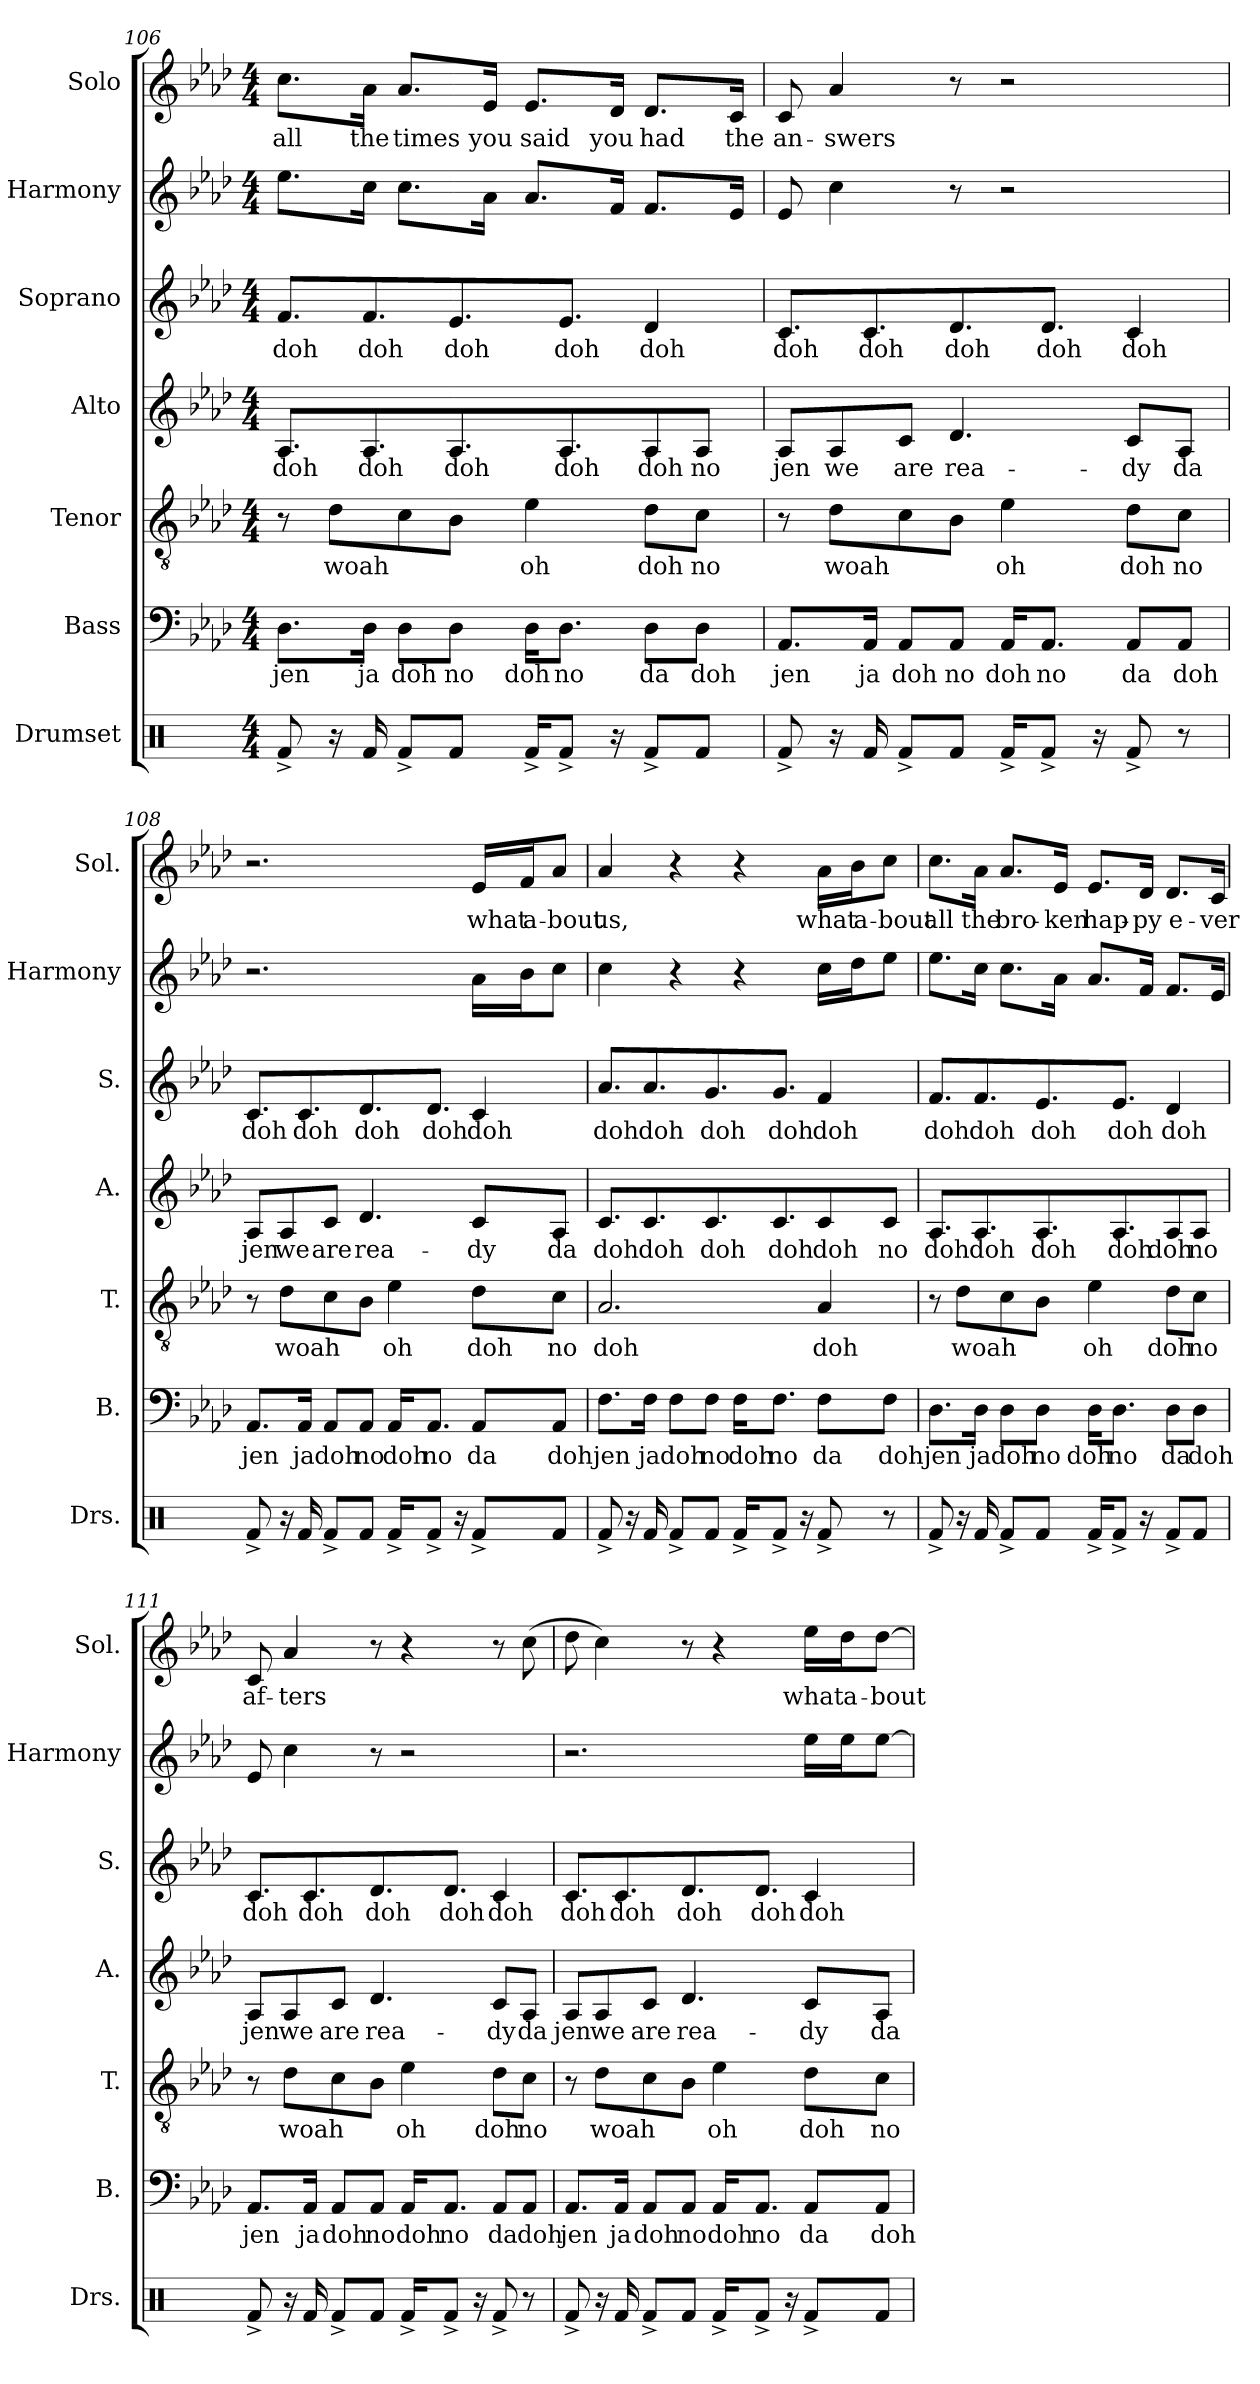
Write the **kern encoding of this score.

**kern	**kern	**text	**kern	**text	**kern	**text	**kern	**text	**kern	**kern	**text
*part7	*part6	*part6	*part5	*part5	*part4	*part4	*part3	*part3	*part2	*part1	*part1
*staff7	*staff6	*staff6	*staff5	*staff5	*staff4	*staff4	*staff3	*staff3	*staff2	*staff1	*staff1
*I"Drumset	*I"Bass	*	*I"Tenor	*	*I"Alto	*	*I"Soprano	*	*I"Harmony	*I"Solo	*
*I'Drs.	*I'B.	*	*I'T.	*	*I'A.	*	*I'S.	*	*I'Harmony	*I'Sol.	*
*clefX	*clefF4	*	*clefGv2	*	*clefG2	*	*clefG2	*	*clefG2	*clefG2	*
*k[]	*k[b-e-a-d-]	*	*k[b-e-a-d-]	*	*k[b-e-a-d-]	*	*k[b-e-a-d-]	*	*k[b-e-a-d-]	*k[b-e-a-d-]	*
*M4/4	*M4/4	*	*M4/4	*	*M4/4	*	*M4/4	*	*M4/4	*M4/4	*
=106	=106	=106	=106	=106	=106	=106	=106	=106	=106	=106	=106
!	!	!LO:LY:b	!	!	!	!LO:LY:b	!	!LO:LY:b	!	!	!LO:LY:b
8Rf^/	8.D-\L	jen	8r	.	8.A-/L	doh	8.f/L	doh	8.ee-\L	8.cc\L	all
!	!	!	!	!LO:LY:b	!	!	!	!	!	!	!
16r	.	.	8d-\L	woah	.	.	.	.	.	.	.
!	!	!LO:LY:b	!	!	!	!LO:LY:b	!	!LO:LY:b	!	!	!LO:LY:b
16Rf/	16D-\Jk	ja	.	.	8.A-/	doh	8.f/	doh	16cc\Jk	16a-\Jk	the
!	!	!LO:LY:b	!	!	!	!	!	!	!	!	!LO:LY:b
8Rf^/L	8D-\L	doh	8c\	.	.	.	.	.	8.cc\L	8.a-/L	times
!	!	!LO:LY:b	!	!	!	!LO:LY:b	!	!LO:LY:b	!	!	!
8Rf/J	8D-\J	no	8B-\J	.	8.A-/	doh	8.e-/	doh	.	.	.
!	!	!	!	!	!	!	!	!	!	!	!LO:LY:b
.	.	.	.	.	.	.	.	.	16a-\Jk	16e-/Jk	you
!	!	!LO:LY:b	!	!LO:LY:b	!	!	!	!	!	!	!LO:LY:b
16Rf^/KL	16D-\KL	doh	4e-\	oh	.	.	.	.	8.a-/L	8.e-/L	said
!	!	!LO:LY:b	!	!	!	!LO:LY:b	!	!LO:LY:b	!	!	!
8Rf^/J	8.D-\J	no	.	.	8.A-/	doh	8.e-/J	doh	.	.	.
!	!	!	!	!	!	!	!	!	!	!	!LO:LY:b
16r	.	.	.	.	.	.	.	.	16f/Jk	16d-/Jk	you
!	!	!LO:LY:b	!	!LO:LY:b	!	!LO:LY:b	!	!LO:LY:b	!	!	!LO:LY:b
8Rf^/L	8D-\L	da	8d-\L	doh	8A-/	doh	4d-/	doh	8.f/L	8.d-/L	had
!	!	!LO:LY:b	!	!LO:LY:b	!	!LO:LY:b	!	!	!	!	!
8Rf/J	8D-\J	doh	8c\J	no	8A-/J	no	.	.	.	.	.
!	!	!	!	!	!	!	!	!	!	!	!LO:LY:b
.	.	.	.	.	.	.	.	.	16e-/Jk	16c/Jk	the
=107	=107	=107	=107	=107	=107	=107	=107	=107	=107	=107	=107
!	!	!LO:LY:b	!	!	!	!LO:LY:b	!	!LO:LY:b	!	!	!LO:LY:b
8Rf^/	8.AA-/L	jen	8r	.	8A-/L	jen	8.c/L	doh	8e-/	8c/	an-
!	!	!	!	!LO:LY:b	!	!LO:LY:b	!	!	!	!	!LO:LY:b
16r	.	.	8d-\L	woah	8A-/	we	.	.	4cc\	4a-/	-swers
!	!	!LO:LY:b	!	!	!	!	!	!LO:LY:b	!	!	!
16Rf/	16AA-/Jk	ja	.	.	.	.	8.c/	doh	.	.	.
!	!	!LO:LY:b	!	!	!	!LO:LY:b	!	!	!	!	!
8Rf^/L	8AA-/L	doh	8c\	.	8c/J	are	.	.	.	.	.
!	!	!LO:LY:b	!	!	!	!LO:LY:b	!	!LO:LY:b	!	!	!
8Rf/J	8AA-/J	no	8B-\J	.	4.d-/	rea-	8.d-/	doh	8r	8r	.
!	!	!LO:LY:b	!	!LO:LY:b	!	!	!	!	!	!	!
16Rf^/KL	16AA-/KL	doh	4e-\	oh	.	.	.	.	2r	2r	.
!	!	!LO:LY:b	!	!	!	!	!	!LO:LY:b	!	!	!
8Rf^/J	8.AA-/J	no	.	.	.	.	8.d-/J	doh	.	.	.
16r	.	.	.	.	.	.	.	.	.	.	.
!	!	!LO:LY:b	!	!LO:LY:b	!	!LO:LY:b	!	!LO:LY:b	!	!	!
8Rf^/	8AA-/L	da	8d-\L	doh	8c/L	dy	4c/	doh	.	.	.
!	!	!LO:LY:b	!	!LO:LY:b	!	!LO:LY:b	!	!	!	!	!
8r	8AA-/J	doh	8c\J	no	8A-/J	da	.	.	.	.	.
!!LO:LB:g=z
=108	=108	=108	=108	=108	=108	=108	=108	=108	=108	=108	=108
!	!	!LO:LY:b	!	!	!	!LO:LY:b	!	!LO:LY:b	!	!	!
8Rf^/	8.AA-/L	jen	8r	.	8A-/L	jen	8.c/L	doh	2.r	2.r	.
!	!	!	!	!LO:LY:b	!	!LO:LY:b	!	!	!	!	!
16r	.	.	8d-\L	woah	8A-/	we	.	.	.	.	.
!	!	!LO:LY:b	!	!	!	!	!	!LO:LY:b	!	!	!
16Rf/	16AA-/Jk	ja	.	.	.	.	8.c/	doh	.	.	.
!	!	!LO:LY:b	!	!	!	!LO:LY:b	!	!	!	!	!
8Rf^/L	8AA-/L	doh	8c\	.	8c/J	are	.	.	.	.	.
!	!	!LO:LY:b	!	!	!	!LO:LY:b	!	!LO:LY:b	!	!	!
8Rf/J	8AA-/J	no	8B-\J	.	4.d-/	rea-	8.d-/	doh	.	.	.
!	!	!LO:LY:b	!	!LO:LY:b	!	!	!	!	!	!	!
16Rf^/KL	16AA-/KL	doh	4e-\	oh	.	.	.	.	.	.	.
!	!	!LO:LY:b	!	!	!	!	!	!LO:LY:b	!	!	!
8Rf^/J	8.AA-/J	no	.	.	.	.	8.d-/J	doh	.	.	.
16r	.	.	.	.	.	.	.	.	.	.	.
!	!	!LO:LY:b	!	!LO:LY:b	!	!LO:LY:b	!	!LO:LY:b	!	!	!LO:LY:b
8Rf^/L	8AA-/L	da	8d-\L	doh	8c/L	dy	4c/	doh	16a-\LL	16e-/LL	what
!	!	!	!	!	!	!	!	!	!	!	!LO:LY:b
.	.	.	.	.	.	.	.	.	16b-\J	16f/J	a-
!	!	!LO:LY:b	!	!LO:LY:b	!	!LO:LY:b	!	!	!	!	!LO:LY:b
8Rf/J	8AA-/J	doh	8c\J	no	8A-/J	da	.	.	8cc\J	8a-/J	-bout
=109	=109	=109	=109	=109	=109	=109	=109	=109	=109	=109	=109
!	!	!LO:LY:b	!	!LO:LY:b	!	!LO:LY:b	!	!LO:LY:b	!	!	!LO:LY:b
8Rf^/	8.F\L	jen	2.A-/	doh	8.c/L	doh	8.a-/L	doh	4cc\	4a-/	us,
16r	.	.	.	.	.	.	.	.	.	.	.
!	!	!LO:LY:b	!	!	!	!LO:LY:b	!	!LO:LY:b	!	!	!
16Rf/	16F\Jk	ja	.	.	8.c/	doh	8.a-/	doh	.	.	.
!	!	!LO:LY:b	!	!	!	!	!	!	!	!	!
8Rf^/L	8F\L	doh	.	.	.	.	.	.	4r	4r	.
!	!	!LO:LY:b	!	!	!	!LO:LY:b	!	!LO:LY:b	!	!	!
8Rf/J	8F\J	no	.	.	8.c/	doh	8.g/	doh	.	.	.
!	!	!LO:LY:b	!	!	!	!	!	!	!	!	!
16Rf^/KL	16F\KL	doh	.	.	.	.	.	.	4r	4r	.
!	!	!LO:LY:b	!	!	!	!LO:LY:b	!	!LO:LY:b	!	!	!
8Rf^/J	8.F\J	no	.	.	8.c/	doh	8.g/J	doh	.	.	.
16r	.	.	.	.	.	.	.	.	.	.	.
!	!	!LO:LY:b	!	!LO:LY:b	!	!LO:LY:b	!	!LO:LY:b	!	!	!LO:LY:b
8Rf^/	8F\L	da	4A-/	doh	8c/	doh	4f/	doh	16cc\LL	16a-\LL	what
!	!	!	!	!	!	!	!	!	!	!	!LO:LY:b
.	.	.	.	.	.	.	.	.	16dd-\J	16b-\J	a-
!	!	!LO:LY:b	!	!	!	!LO:LY:b	!	!	!	!	!LO:LY:b
8r	8F\J	doh	.	.	8c/J	no	.	.	8ee-\J	8cc\J	-bout
=110	=110	=110	=110	=110	=110	=110	=110	=110	=110	=110	=110
!	!	!LO:LY:b	!	!	!	!LO:LY:b	!	!LO:LY:b	!	!	!LO:LY:b
8Rf^/	8.D-\L	jen	8r	.	8.A-/L	doh	8.f/L	doh	8.ee-\L	8.cc\L	all
!	!	!	!	!LO:LY:b	!	!	!	!	!	!	!
16r	.	.	8d-\L	woah	.	.	.	.	.	.	.
!	!	!LO:LY:b	!	!	!	!LO:LY:b	!	!LO:LY:b	!	!	!LO:LY:b
16Rf/	16D-\Jk	ja	.	.	8.A-/	doh	8.f/	doh	16cc\Jk	16a-\Jk	the
!	!	!LO:LY:b	!	!	!	!	!	!	!	!	!LO:LY:b
8Rf^/L	8D-\L	doh	8c\	.	.	.	.	.	8.cc\L	8.a-/L	bro-
!	!	!LO:LY:b	!	!	!	!LO:LY:b	!	!LO:LY:b	!	!	!
8Rf/J	8D-\J	no	8B-\J	.	8.A-/	doh	8.e-/	doh	.	.	.
!	!	!	!	!	!	!	!	!	!	!	!LO:LY:b
.	.	.	.	.	.	.	.	.	16a-\Jk	16e-/Jk	-ken
!	!	!LO:LY:b	!	!LO:LY:b	!	!	!	!	!	!	!LO:LY:b
16Rf^/KL	16D-\KL	doh	4e-\	oh	.	.	.	.	8.a-/L	8.e-/L	hap-
!	!	!LO:LY:b	!	!	!	!LO:LY:b	!	!LO:LY:b	!	!	!
8Rf^/J	8.D-\J	no	.	.	8.A-/	doh	8.e-/J	doh	.	.	.
!	!	!	!	!	!	!	!	!	!	!	!LO:LY:b
16r	.	.	.	.	.	.	.	.	16f/Jk	16d-/Jk	-py
!	!	!LO:LY:b	!	!LO:LY:b	!	!LO:LY:b	!	!LO:LY:b	!	!	!LO:LY:b
8Rf^/L	8D-\L	da	8d-\L	doh	8A-/	doh	4d-/	doh	8.f/L	8.d-/L	e-
!	!	!LO:LY:b	!	!LO:LY:b	!	!LO:LY:b	!	!	!	!	!
8Rf/J	8D-\J	doh	8c\J	no	8A-/J	no	.	.	.	.	.
!	!	!	!	!	!	!	!	!	!	!	!LO:LY:b
.	.	.	.	.	.	.	.	.	16e-/Jk	16c/Jk	-ver
!!LO:PB:g=z
=111	=111	=111	=111	=111	=111	=111	=111	=111	=111	=111	=111
!	!	!LO:LY:b	!	!	!	!LO:LY:b	!	!LO:LY:b	!	!	!LO:LY:b
8Rf^/	8.AA-/L	jen	8r	.	8A-/L	jen	8.c/L	doh	8e-/	8c/	af-
!	!	!	!	!LO:LY:b	!	!LO:LY:b	!	!	!	!	!LO:LY:b
16r	.	.	8d-\L	woah	8A-/	we	.	.	4cc\	4a-/	-ters
!	!	!LO:LY:b	!	!	!	!	!	!LO:LY:b	!	!	!
16Rf/	16AA-/Jk	ja	.	.	.	.	8.c/	doh	.	.	.
!	!	!LO:LY:b	!	!	!	!LO:LY:b	!	!	!	!	!
8Rf^/L	8AA-/L	doh	8c\	.	8c/J	are	.	.	.	.	.
!	!	!LO:LY:b	!	!	!	!LO:LY:b	!	!LO:LY:b	!	!	!
8Rf/J	8AA-/J	no	8B-\J	.	4.d-/	rea-	8.d-/	doh	8r	8r	.
!	!	!LO:LY:b	!	!LO:LY:b	!	!	!	!	!	!	!
16Rf^/KL	16AA-/KL	doh	4e-\	oh	.	.	.	.	2r	4r	.
!	!	!LO:LY:b	!	!	!	!	!	!LO:LY:b	!	!	!
8Rf^/J	8.AA-/J	no	.	.	.	.	8.d-/J	doh	.	.	.
16r	.	.	.	.	.	.	.	.	.	.	.
!	!	!LO:LY:b	!	!LO:LY:b	!	!LO:LY:b	!	!LO:LY:b	!	!	!
8Rf^/	8AA-/L	da	8d-\L	doh	8c/L	dy	4c/	doh	.	8r	.
!	!	!LO:LY:b	!	!LO:LY:b	!	!LO:LY:b	!	!	!	!	!
8r	8AA-/J	doh	8c\J	no	8A-/J	da	.	.	.	(8cc\	.
=112	=112	=112	=112	=112	=112	=112	=112	=112	=112	=112	=112
!	!	!LO:LY:b	!	!	!	!LO:LY:b	!	!LO:LY:b	!	!	!
8Rf^/	8.AA-/L	jen	8r	.	8A-/L	jen	8.c/L	doh	2.r	8dd-\	.
!	!	!	!	!LO:LY:b	!	!LO:LY:b	!	!	!	!	!
16r	.	.	8d-\L	woah	8A-/	we	.	.	.	4cc\)	.
!	!	!LO:LY:b	!	!	!	!	!	!LO:LY:b	!	!	!
16Rf/	16AA-/Jk	ja	.	.	.	.	8.c/	doh	.	.	.
!	!	!LO:LY:b	!	!	!	!LO:LY:b	!	!	!	!	!
8Rf^/L	8AA-/L	doh	8c\	.	8c/J	are	.	.	.	.	.
!	!	!LO:LY:b	!	!	!	!LO:LY:b	!	!LO:LY:b	!	!	!
8Rf/J	8AA-/J	no	8B-\J	.	4.d-/	rea-	8.d-/	doh	.	8r	.
!	!	!LO:LY:b	!	!LO:LY:b	!	!	!	!	!	!	!
16Rf^/KL	16AA-/KL	doh	4e-\	oh	.	.	.	.	.	4r	.
!	!	!LO:LY:b	!	!	!	!	!	!LO:LY:b	!	!	!
8Rf^/J	8.AA-/J	no	.	.	.	.	8.d-/J	doh	.	.	.
16r	.	.	.	.	.	.	.	.	.	.	.
!	!	!LO:LY:b	!	!LO:LY:b	!	!LO:LY:b	!	!LO:LY:b	!	!	!LO:LY:b
8Rf^/L	8AA-/L	da	8d-\L	doh	8c/L	dy	4c/	doh	16ee-\LL	16ee-\LL	what
!	!	!	!	!	!	!	!	!	!	!	!LO:LY:b
.	.	.	.	.	.	.	.	.	16ee-\J	16dd-\J	a-
!	!	!LO:LY:b	!	!LO:LY:b	!	!LO:LY:b	!	!	!	!	!LO:LY:b
8Rf/J	8AA-/J	doh	8c\J	no	8A-/J	da	.	.	[8ee-\J	[8dd-\J	-bout
=	=	=	=	=	=	=	=	=	=	=	=
*-	*-	*-	*-	*-	*-	*-	*-	*-	*-	*-	*-
